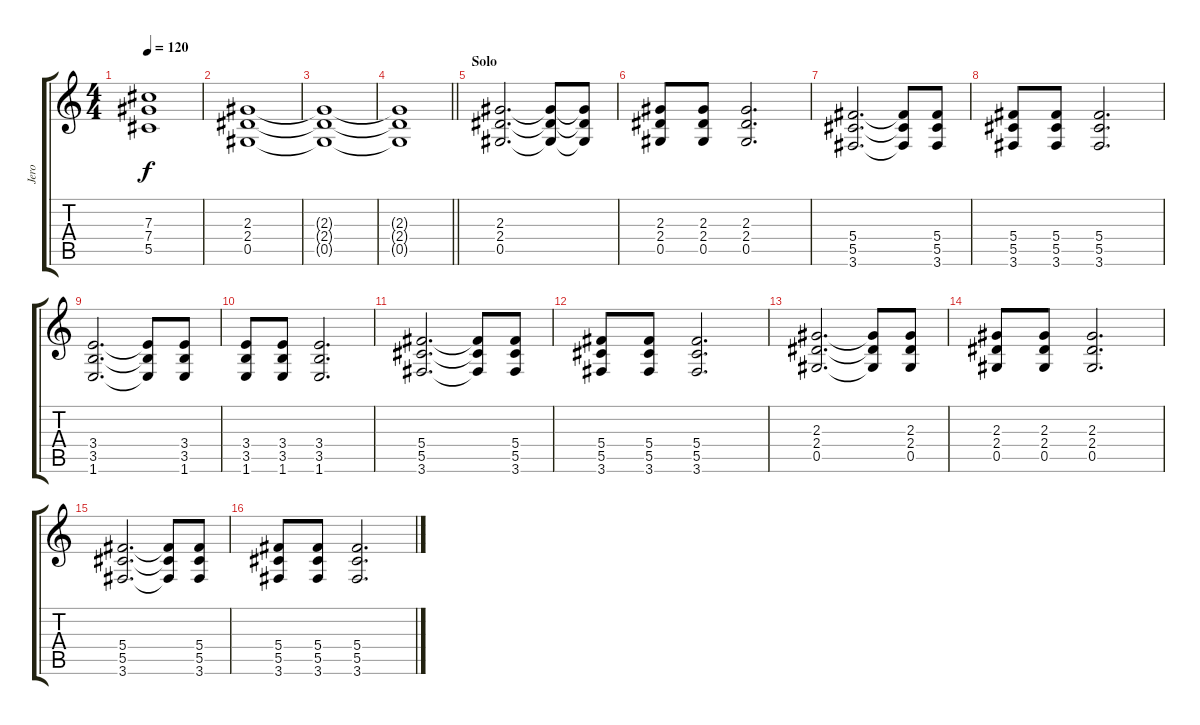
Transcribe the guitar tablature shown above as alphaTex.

\track ("Jero" "Jero") {instrument overdrivenguitar}
\staff {score tabs}
\tuning (Eb4 Bb3 Gb3 Db3 Ab2 Eb2) {hide}
\ts (4 4)
\tempo 120
\clef g2
\ks c
(7.3 7.4 5.5).1{dy f} |
(2.3 2.4 0.5).1 |
(2.3{t} 2.4{t} 0.5{t}).1{volume 0} |
\barLineRight lightlight
(2.3{t} 2.4{t} 0.5{t}).1 |
\section ("" "Solo")
(2.3 2.4 0.5).2{d volume 13} (2.3{t} 2.4{t} 0.5{t}).8 (2.3{t} 2.4{t} 0.5{t}).8 |
(2.3 2.4 0.5).8 (2.3 2.4 0.5).8 (2.3 2.4 0.5).2{d} |
(5.4 5.5 3.6).2{d} (5.4{t} 5.5{t} 3.6{t}).8 (5.4 5.5 3.6).8 |
(5.4 5.5 3.6).8 (5.4 5.5 3.6).8 (5.4 5.5 3.6).2{d} |
(3.4 3.5 1.6).2{d} (3.4{t} 3.5{t} 1.6{t}).8 (3.4 3.5 1.6).8 |
(3.4 3.5 1.6).8 (3.4 3.5 1.6).8 (3.4 3.5 1.6).2{d} |
(5.4 5.5 3.6).2{d} (5.4{t} 5.5{t} 3.6{t}).8 (5.4 5.5 3.6).8 |
(5.4 5.5 3.6).8 (5.4 5.5 3.6).8 (5.4 5.5 3.6).2{d} |
(2.3 2.4 0.5).2{d} (2.3{t} 2.4{t} 0.5{t}).8 (2.3 2.4 0.5).8 |
(2.3 2.4 0.5).8 (2.3 2.4 0.5).8 (2.3 2.4 0.5).2{d} |
(5.4 5.5 3.6).2{d} (5.4{t} 5.5{t} 3.6{t}).8 (5.4 5.5 3.6).8 |
(5.4 5.5 3.6).8 (5.4 5.5 3.6).8 (5.4 5.5 3.6).2{d}
